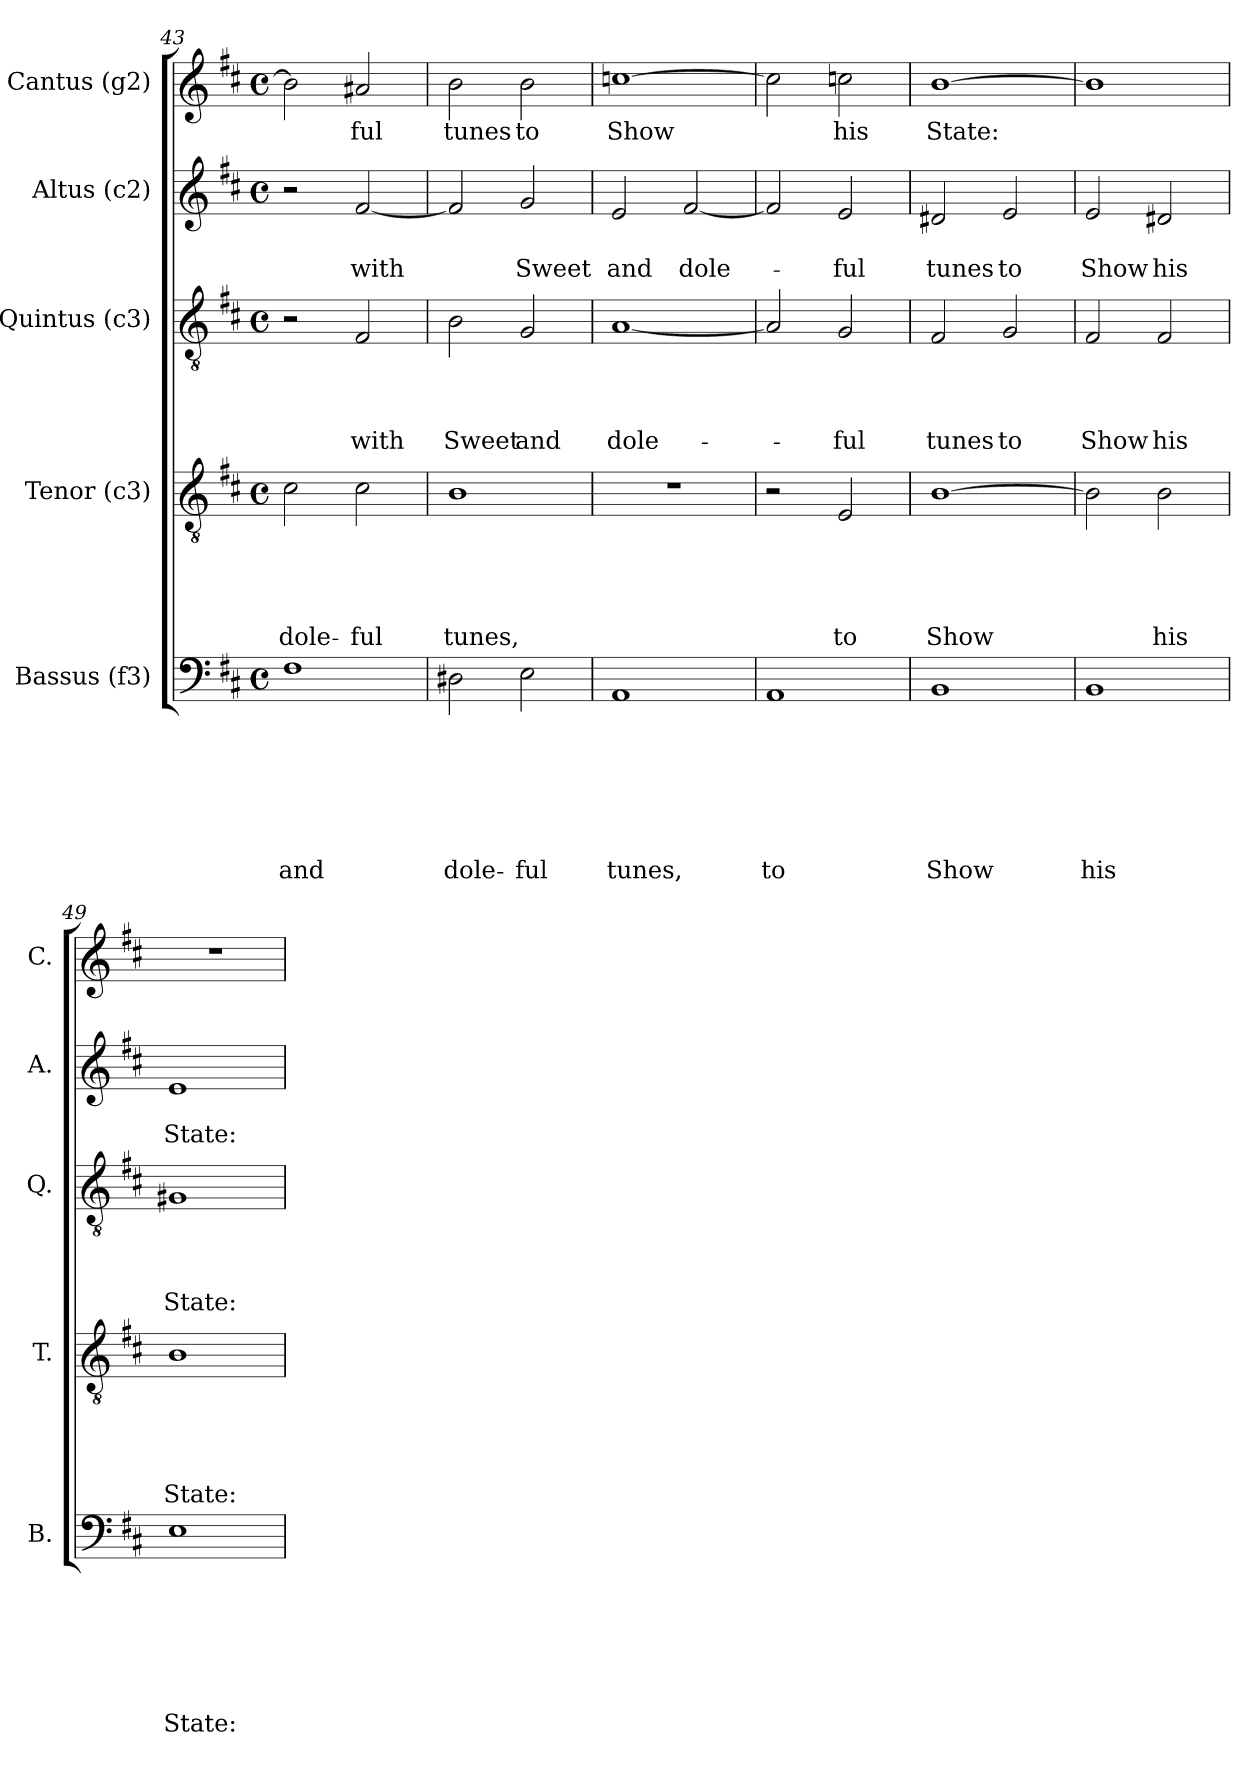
**kern	**text	**text	**text	**text	**text	**text	**text	**kern	**text	**text	**text	**text	**text	**kern	**text	**text	**text	**text	**kern	**text	**text	**kern	**text
*part5	*part5	*part5	*part5	*part5	*part5	*part5	*part5	*part4	*part4	*part4	*part4	*part4	*part4	*part3	*part3	*part3	*part3	*part3	*part2	*part2	*part2	*part1	*part1
*staff5	*staff5	*staff5	*staff5	*staff5	*staff5	*staff5	*staff5	*staff4	*staff4	*staff4	*staff4	*staff4	*staff4	*staff3	*staff3	*staff3	*staff3	*staff3	*staff2	*staff2	*staff2	*staff1	*staff1
*I"Bassus (f3)	*	*	*	*	*	*	*	*I"Tenor (c3)	*	*	*	*	*	*I"Quintus (c3)	*	*	*	*	*I"Altus (c2)	*	*	*I"Cantus (g2)	*
*I'B.	*	*	*	*	*	*	*	*I'T.	*	*	*	*	*	*I'Q.	*	*	*	*	*I'A.	*	*	*I'C.	*
*clefF4	*	*	*	*	*	*	*	*clefGv2	*	*	*	*	*	*clefGv2	*	*	*	*	*clefG2	*	*	*clefG2	*
*k[f#c#]	*	*	*	*	*	*	*	*k[f#c#]	*	*	*	*	*	*k[f#c#]	*	*	*	*	*k[f#c#]	*	*	*k[f#c#]	*
*D:	*	*	*	*	*	*	*	*D:	*	*	*	*	*	*D:	*	*	*	*	*D:	*	*	*D:	*
*M4/4	*	*	*	*	*	*	*	*M4/4	*	*	*	*	*	*M4/4	*	*	*	*	*M4/4	*	*	*M4/4	*
*met(c)	*	*	*	*	*	*	*	*met(c)	*	*	*	*	*	*met(c)	*	*	*	*	*met(c)	*	*	*met(c)	*
=43	=43	=43	=43	=43	=43	=43	=43	=43	=43	=43	=43	=43	=43	=43	=43	=43	=43	=43	=43	=43	=43	=43	=43
!	!	!	!	!	!	!	!LO:LY:b	!	!	!	!	!	!LO:LY:b	!	!	!	!	!	!	!	!	!	!
1F#	.	.	.	.	.	.	and	2c#\	.	.	.	.	dole-	2r	.	.	.	.	2r	.	.	2b\]	.
!	!	!	!	!	!	!	!	!	!	!	!	!	!LO:LY:b	!	!	!	!	!LO:LY:b	!	!	!LO:LY:b	!	!LO:LY:b
.	.	.	.	.	.	.	.	2c#\	.	.	.	.	-ful	2F#/	.	.	.	with	[<2f#/	.	with	2a#X/	-ful
=44	=44	=44	=44	=44	=44	=44	=44	=44	=44	=44	=44	=44	=44	=44	=44	=44	=44	=44	=44	=44	=44	=44	=44
!	!	!	!	!	!	!	!LO:LY:b	!	!	!	!	!	!LO:LY:b	!	!	!	!	!LO:LY:b	!	!	!	!	!LO:LY:b
2D#X\	.	.	.	.	.	.	dole-	1B	.	.	.	.	tunes,	2B\	.	.	.	Sweet	2f#/]	.	.	2b\	tunes
!	!	!	!	!	!	!	!LO:LY:b	!	!	!	!	!	!	!	!	!	!	!LO:LY:b	!	!	!LO:LY:b	!	!LO:LY:b
2E\	.	.	.	.	.	.	-ful	.	.	.	.	.	.	2G/	.	.	.	and	2g/	.	Sweet	2b\	to
=45	=45	=45	=45	=45	=45	=45	=45	=45	=45	=45	=45	=45	=45	=45	=45	=45	=45	=45	=45	=45	=45	=45	=45
!	!	!	!	!	!	!	!LO:LY:b	!	!	!	!	!	!	!	!	!	!	!LO:LY:b	!	!	!LO:LY:b	!	!LO:LY:b
1AA	.	.	.	.	.	.	tunes,	1r	.	.	.	.	.	[<1A	.	.	.	dole-	2e/	.	and	[>1ccn	Show
!	!	!	!	!	!	!	!	!	!	!	!	!	!	!	!	!	!	!	!	!	!LO:LY:b	!	!
.	.	.	.	.	.	.	.	.	.	.	.	.	.	.	.	.	.	.	[<2f#/	.	dole-	.	.
=46	=46	=46	=46	=46	=46	=46	=46	=46	=46	=46	=46	=46	=46	=46	=46	=46	=46	=46	=46	=46	=46	=46	=46
!	!	!	!	!	!	!	!LO:LY:b	!	!	!	!	!	!	!	!	!	!	!	!	!	!	!	!
1AA	.	.	.	.	.	.	to	2r	.	.	.	.	.	2A/]	.	.	.	.	2f#/]	.	.	2cc\]	.
!	!	!	!	!	!	!	!	!	!	!	!	!	!LO:LY:b	!	!	!	!	!LO:LY:b	!	!	!LO:LY:b	!	!LO:LY:b
.	.	.	.	.	.	.	.	2E/	.	.	.	.	to	2G/	.	.	.	-ful	2e/	.	-ful	2ccn\	his
=47	=47	=47	=47	=47	=47	=47	=47	=47	=47	=47	=47	=47	=47	=47	=47	=47	=47	=47	=47	=47	=47	=47	=47
!	!	!	!	!	!	!	!LO:LY:b	!	!	!	!	!	!LO:LY:b	!	!	!	!	!LO:LY:b	!	!	!LO:LY:b	!	!LO:LY:b
1BB	.	.	.	.	.	.	Show	[>1B	.	.	.	.	Show	2F#/	.	.	.	tunes	2d#X/	.	tunes	[>1b	State:
!	!	!	!	!	!	!	!	!	!	!	!	!	!	!	!	!	!	!LO:LY:b	!	!	!LO:LY:b	!	!
.	.	.	.	.	.	.	.	.	.	.	.	.	.	2G/	.	.	.	to	2e/	.	to	.	.
=48	=48	=48	=48	=48	=48	=48	=48	=48	=48	=48	=48	=48	=48	=48	=48	=48	=48	=48	=48	=48	=48	=48	=48
!	!	!	!	!	!	!	!LO:LY:b	!	!	!	!	!	!	!	!	!	!	!LO:LY:b	!	!	!LO:LY:b	!	!
1BB	.	.	.	.	.	.	his	2B\]	.	.	.	.	.	2F#/	.	.	.	Show	2e/	.	Show	1b]	.
!	!	!	!	!	!	!	!	!	!	!	!	!	!LO:LY:b	!	!	!	!	!LO:LY:b	!	!	!LO:LY:b	!	!
.	.	.	.	.	.	.	.	2B\	.	.	.	.	his	2F#/	.	.	.	his	2d#X/	.	his	.	.
=49	=49	=49	=49	=49	=49	=49	=49	=49	=49	=49	=49	=49	=49	=49	=49	=49	=49	=49	=49	=49	=49	=49	=49
!	!	!	!	!	!	!	!LO:LY:b	!	!	!	!	!	!LO:LY:b	!	!	!	!	!LO:LY:b	!	!	!LO:LY:b	!	!
1E	.	.	.	.	.	.	State:	1B	.	.	.	.	State:	1G#X	.	.	.	State:	1e	.	State:	1r	.
=	=	=	=	=	=	=	=	=	=	=	=	=	=	=	=	=	=	=	=	=	=	=	=
*-	*-	*-	*-	*-	*-	*-	*-	*-	*-	*-	*-	*-	*-	*-	*-	*-	*-	*-	*-	*-	*-	*-	*-
